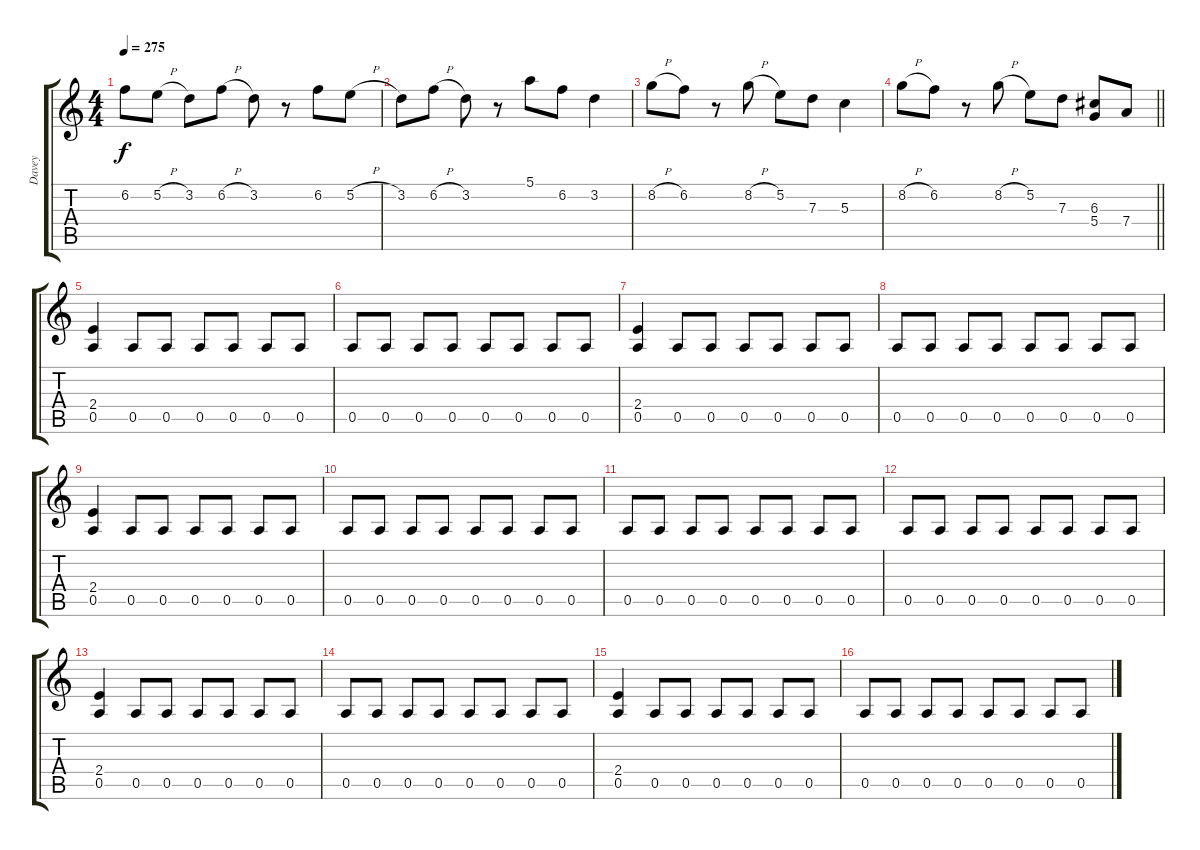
\track ("Davey" "Davey") {instrument distortionguitar}
\staff {score tabs}
\tuning (E4 B3 G3 D3 A2 E2) {hide}
\ts (4 4)
\tempo 275
\clef g2
\ks c
6.2.8{dy f} 5.2{h}.8 3.2.8 6.2{h}.8 3.2.8 r.8 6.2.8 5.2{h}.8 |
3.2.8 6.2{h}.8 3.2.8 r.8 5.1.8 6.2.8 3.2.4 |
8.2{h}.8 6.2.8 r.8 8.2{h}.8 5.2.8 7.3.8 5.3.4 |
\barLineRight lightlight
8.2{h}.8 6.2.8 r.8 8.2{h}.8 5.2.8 7.3.8 (6.3 5.4).8 7.4.8 |
(2.4 0.5).4 0.5.8 0.5.8 0.5.8 0.5.8 0.5.8 0.5.8 |
0.5.8 0.5.8 0.5.8 0.5.8 0.5.8 0.5.8 0.5.8 0.5.8 |
(2.4 0.5).4 0.5.8 0.5.8 0.5.8 0.5.8 0.5.8 0.5.8 |
0.5.8 0.5.8 0.5.8 0.5.8 0.5.8 0.5.8 0.5.8 0.5.8 |
(2.4 0.5).4 0.5.8 0.5.8 0.5.8 0.5.8 0.5.8 0.5.8 |
0.5.8 0.5.8 0.5.8 0.5.8 0.5.8 0.5.8 0.5.8 0.5.8 |
0.5.8 0.5.8 0.5.8 0.5.8 0.5.8 0.5.8 0.5.8 0.5.8 |
0.5.8 0.5.8 0.5.8 0.5.8 0.5.8 0.5.8 0.5.8 0.5.8 |
(2.4 0.5).4 0.5.8 0.5.8 0.5.8 0.5.8 0.5.8 0.5.8 |
0.5.8 0.5.8 0.5.8 0.5.8 0.5.8 0.5.8 0.5.8 0.5.8 |
(2.4 0.5).4 0.5.8 0.5.8 0.5.8 0.5.8 0.5.8 0.5.8 |
0.5.8 0.5.8 0.5.8 0.5.8 0.5.8 0.5.8 0.5.8 0.5.8
